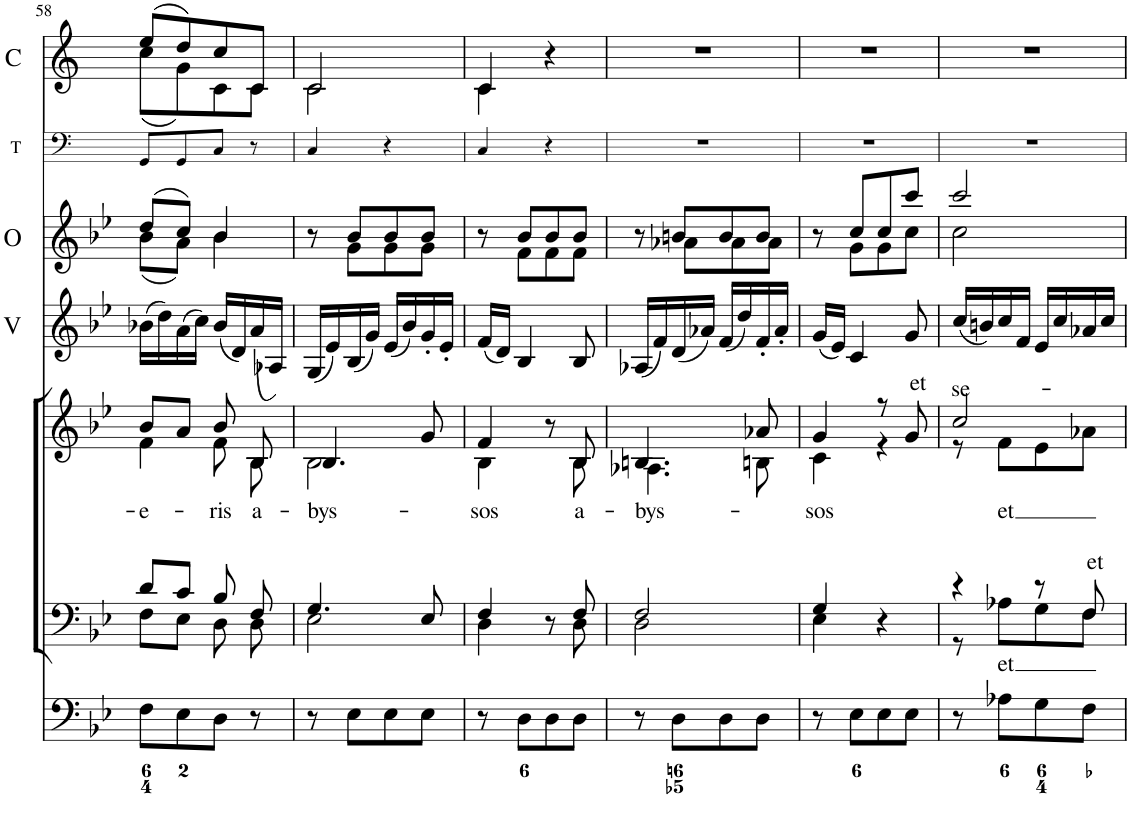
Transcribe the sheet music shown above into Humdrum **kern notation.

**kern	**kern	**text	**kern	**text	**kern	**kern	**kern	**kern	**kern	**kern
*part9	*part8	*part8	*part7	*part7	*part6	*part5	*part4	*part3	*part2	*part1
*staff9	*staff8	*staff8	*staff7	*staff7	*staff6	*staff5	*staff4	*staff3	*staff2	*staff1
*I"Organ	*I"Voice	*	*I"Voice	*	*I"Violin	*I"Violin	*I"2 Violini	*I"2 Oboi	*I"Timpani in B[flat]	*I"2 Clarini in B [flat]
*	*	*	*	*	*I'Vln.	*I'Vln.	*I'V	*I'O	*I'T	*I'C
!!LO:PB:g=z
*clefF4	*clefF4	*	*clefG2	*	*clefG2	*clefG2	*clefG2	*clefG2	*clefF4	*clefG2
*	*	*	*	*	*	*	*	*	*Trd1c2	*Trd1c2
*k[b-e-]	*k[b-e-]	*	*k[b-e-]	*	*k[b-e-]	*k[b-e-]	*k[b-e-]	*k[b-e-]	*k[]	*k[]
*M2/4	*M2/4	*	*M2/4	*	*M2/4	*M2/4	*M2/4	*M2/4	*M2/4	*M2/4
=58	=58	=58	=58	=58	=58	=58	=58	=58	=58	=58
*	*^	*	*	*	*	*	*	*	*	*
!	!	!	!	!	!LO:LY:b	!	!	!	!	!	!
*	*	*	*	*^	*	*	*	*	*^	*	*^
8F\L	8d/L	8F\L	.	8b-/L	4f\	-e-	(16b-X\LL	(16b-X\LL	(16b-X\LL	(8dd/L	(8b-\L	8GG/L	(8ee/L	(8cc\L
.	.	.	.	.	.	.	16dd\J)	16dd\J)	16dd\)	.	.	.	.	.
8E-\	8c/J	8E-\J	.	8a/J	.	.	(16a\L	(16a\L	(16a\	8cc/J)	8a\J)	8GG/	8dd/)	8g\)
.	.	.	.	.	.	.	16cc\JJ)	16cc\JJ)	16cc\JJ)	.	.	.	.	.
!	!	!	!	!	!	!LO:LY:b	!	!	!	!	!	!	!	!
8D\J	8B-/	8D\	.	8b-/	8f\	-ris	(16b-/LL	(16b-/LL	(16b-/LL	4b-/	4b-\	8C/J	8cc/	8c\
.	.	.	.	.	.	.	16d/J)	16d/J)	16d/)	.	.	.	.	.
!	!	!	!	!	!	!LO:LY:b	!	!	!	!	!	!	!	!
8r	8F/	8D\	.	8B-/	8B-\	a-	(16a/L	(16a/L	(16a/	.	.	8r	8c/J	8c\J
.	.	.	.	.	.	.	16A-X/JJ)	16A-X/JJ)	16A-X/JJ)	.	.	.	.	.
=59	=59	=59	=59	=59	=59	=59	=59	=59	=59	=59	=59	=59	=59	=59
!	!	!	!	!	!	!LO:LY:b	!	!	!	!	!	!	!	!
8r	4.G/	2E-\	.	4.B-/	2B-\	-bys-	(16G/LL	(16G/LL	(16G/LL	8r	8ryy	4C/	2c/	2c\
.	.	.	.	.	.	.	16e-/J)	16e-/J)	16e-/)	.	.	.	.	.
8E-\L	.	.	.	.	.	.	(16B-/L	(16B-/L	(16B-/	8b-/L	8g\L	.	.	.
.	.	.	.	.	.	.	16g/JJ)	16g/JJ)	16g/JJ)	.	.	.	.	.
8E-\	.	.	.	.	.	.	(16e-/LL	(16e-/LL	(16e-/LL	8b-/	8g\	4r	.	.
.	.	.	.	.	.	.	16b-/J)	16b-/J)	16b-/)	.	.	.	.	.
8E-\J	8E-/	.	.	8g/	.	.	16g'/L	16g'/L	16g'/	8b-/J	8g\J	.	.	.
.	.	.	.	.	.	.	16e-'/JJ	16e-'/JJ	16e-'/JJ	.	.	.	.	.
=60	=60	=60	=60	=60	=60	=60	=60	=60	=60	=60	=60	=60	=60	=60
!	!	!	!	!	!	!LO:LY:b	!	!	!	!	!	!	!	!
8r	4F/	4D\	.	4f/	4B-\	-sos	(16f/LL	(16f/LL	(16f/LL	8r	8ryy	4C/	4c/	4c\
.	.	.	.	.	.	.	16d/JJ)	16d/JJ)	16d/JJ)	.	.	.	.	.
8D\L	.	.	.	.	.	.	4B-	4B-	4B-/	8b-/L	8f\L	.	.	.
8D\	8r	8ryy	.	8r	8ryy	.	.	.	.	8b-/	8f\	4r	4r	4ryy
!	!	!	!	!	!	!LO:LY:b	!	!	!	!	!	!	!	!
8D\J	8F/	8D\	.	8B-/	8B-\	a-	8B-	8B-	8B-/	8b-/J	8f\J	.	.	.
*	*	*	*	*	*	*	*	*	*	*	*	*	*v	*v
=61	=61	=61	=61	=61	=61	=61	=61	=61	=61	=61	=61	=61	=61
!	!	!	!	!	!	!LO:LY:b	!	!	!	!	!	!	!
8r	2F/	2D\	.	4.Bn/	4.A-X\	-bys-	(16A-X/LL	(16A-X/LL	(16A-X/LL	8r	8ryy	2r	2r
.	.	.	.	.	.	.	16f/J)	16f/J)	16f/)	.	.	.	.
8D\L	.	.	.	.	.	.	(16d/L	(16d/L	(16d/	8bn/L	8a-X\L	.	.
.	.	.	.	.	.	.	16a-X/JJ)	16a-X/JJ)	16a-X/JJ)	.	.	.	.
8D\	.	.	.	.	.	.	(16f/LL	(16f/LL	(16f/LL	8b/	8a-\	.	.
.	.	.	.	.	.	.	16dd/J)	16dd/J)	16dd/)	.	.	.	.
8D\J	.	.	.	8a-X/	8Bn\	.	16f'/L	16f'/L	16f'/	8b/J	8a-\J	.	.
.	.	.	.	.	.	.	16a-'/JJ	16a-'/JJ	16a-'/JJ	.	.	.	.
=62	=62	=62	=62	=62	=62	=62	=62	=62	=62	=62	=62	=62	=62
!	!	!	!	!	!	!LO:LY:b	!	!	!	!	!	!	!
8r	4G/	4E-\	.	4g/	4c\	-sos	(16g/LL	(16g/LL	(16g/LL	8r	8ryy	2r	2r
.	.	.	.	.	.	.	16e-/JJ)	16e-/JJ)	16e-/JJ)	.	.	.	.
8E-\L	.	.	.	.	.	.	4c	4c	4c/	8cc/L	8g\L	.	.
8E-\	4r	4ryy	.	8r	4r	.	.	.	.	8cc/	8g\	.	.
!	!	!	!	!	!	!LO:LY:a	!	!	!	!	!	!	!
8E-\J	.	.	.	8g/	.	et	8g	8g	8g/	8ccc/J	8cc\J	.	.
=63	=63	=63	=63	=63	=63	=63	=63	=63	=63	=63	=63	=63	=63
!	!	!	!	!	!	!LO:LY:a	!	!	!	!	!	!	!
8r	4r	8r	.	2cc/	8r	se-	(16cc/LL	(16cc/LL	(16cc/LL	2ccc/	2cc\	2r	2r
.	.	.	.	.	.	.	16bn/J)	16bn/J)	16bn/)	.	.	.	.
!	!	!	!LO:LY:b	!	!	!LO:LY:b	!	!	!	!	!	!	!
8A-X\L	.	8A-X\L	et	.	8f\L	et	16cc/L	16cc/L	16cc/	.	.	.	.
.	.	.	.	.	.	.	16f/JJ	16f/JJ	16f/JJ	.	.	.	.
8G\	8r	8G\	.	.	8e-\	.	16e-/LL	16e-/LL	16e-/LL	.	.	.	.
.	.	.	.	.	.	.	16cc/J	16cc/J	16cc/	.	.	.	.
!	!	!	!LO:LY:a	!	!	!	!	!	!	!	!	!	!
8F\J	8F/	8F\J	et	.	8a-X\J	.	16a-X/L	16a-X/L	16a-X/	.	.	.	.
.	.	.	.	.	.	.	16cc/JJ	16cc/JJ	16cc/JJ	.	.	.	.
*	*v	*v	*	*	*	*	*	*	*	*v	*v	*	*
*	*	*	*v	*v	*	*	*	*	*	*	*
=	=	=	=	=	=	=	=	=	=	=
*-	*-	*-	*-	*-	*-	*-	*-	*-	*-	*-
